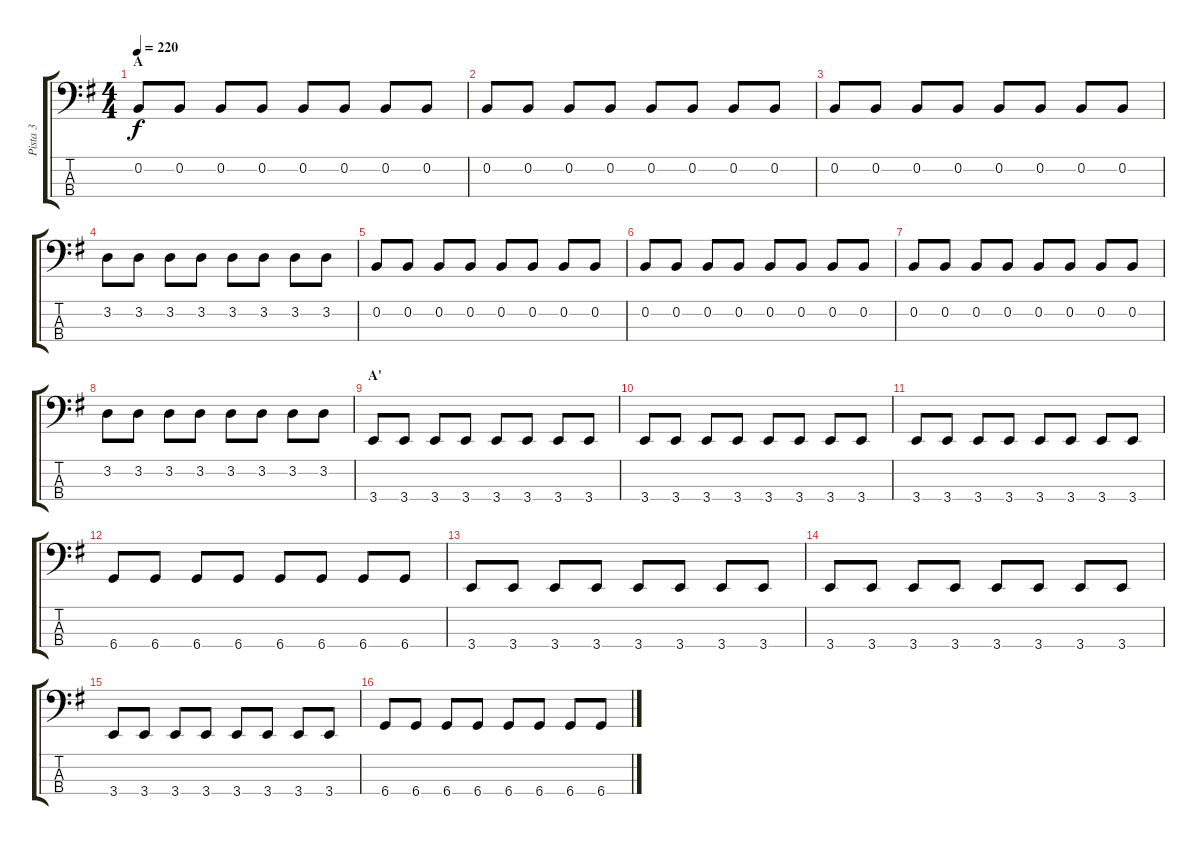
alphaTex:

\track ("Pista 3" "Pista 3") {instrument electricbasspick}
\staff {score tabs}
\tuning (E2 B1 Gb1 Db1) {hide}
\ts (4 4)
\section ("" "A")
\tempo 220
\clef f4
\ks g
0.2.8{dy f instrument electricbasspick} 0.2.8 0.2.8 0.2.8 0.2.8 0.2.8 0.2.8 0.2.8 |
0.2.8 0.2.8 0.2.8 0.2.8 0.2.8 0.2.8 0.2.8 0.2.8 |
0.2.8 0.2.8 0.2.8 0.2.8 0.2.8 0.2.8 0.2.8 0.2.8 |
3.2.8 3.2.8 3.2.8 3.2.8 3.2.8 3.2.8 3.2.8 3.2.8 |
0.2.8 0.2.8 0.2.8 0.2.8 0.2.8 0.2.8 0.2.8 0.2.8 |
0.2.8 0.2.8 0.2.8 0.2.8 0.2.8 0.2.8 0.2.8 0.2.8 |
0.2.8 0.2.8 0.2.8 0.2.8 0.2.8 0.2.8 0.2.8 0.2.8 |
3.2.8 3.2.8 3.2.8 3.2.8 3.2.8 3.2.8 3.2.8 3.2.8 |
\section ("" "A'")
3.4.8 3.4.8 3.4.8 3.4.8 3.4.8 3.4.8 3.4.8 3.4.8 |
3.4.8 3.4.8 3.4.8 3.4.8 3.4.8 3.4.8 3.4.8 3.4.8 |
3.4.8 3.4.8 3.4.8 3.4.8 3.4.8 3.4.8 3.4.8 3.4.8 |
6.4.8 6.4.8 6.4.8 6.4.8 6.4.8 6.4.8 6.4.8 6.4.8 |
3.4.8 3.4.8 3.4.8 3.4.8 3.4.8 3.4.8 3.4.8 3.4.8 |
3.4.8 3.4.8 3.4.8 3.4.8 3.4.8 3.4.8 3.4.8 3.4.8 |
3.4.8 3.4.8 3.4.8 3.4.8 3.4.8 3.4.8 3.4.8 3.4.8 |
6.4.8 6.4.8 6.4.8 6.4.8 6.4.8 6.4.8 6.4.8 6.4.8
